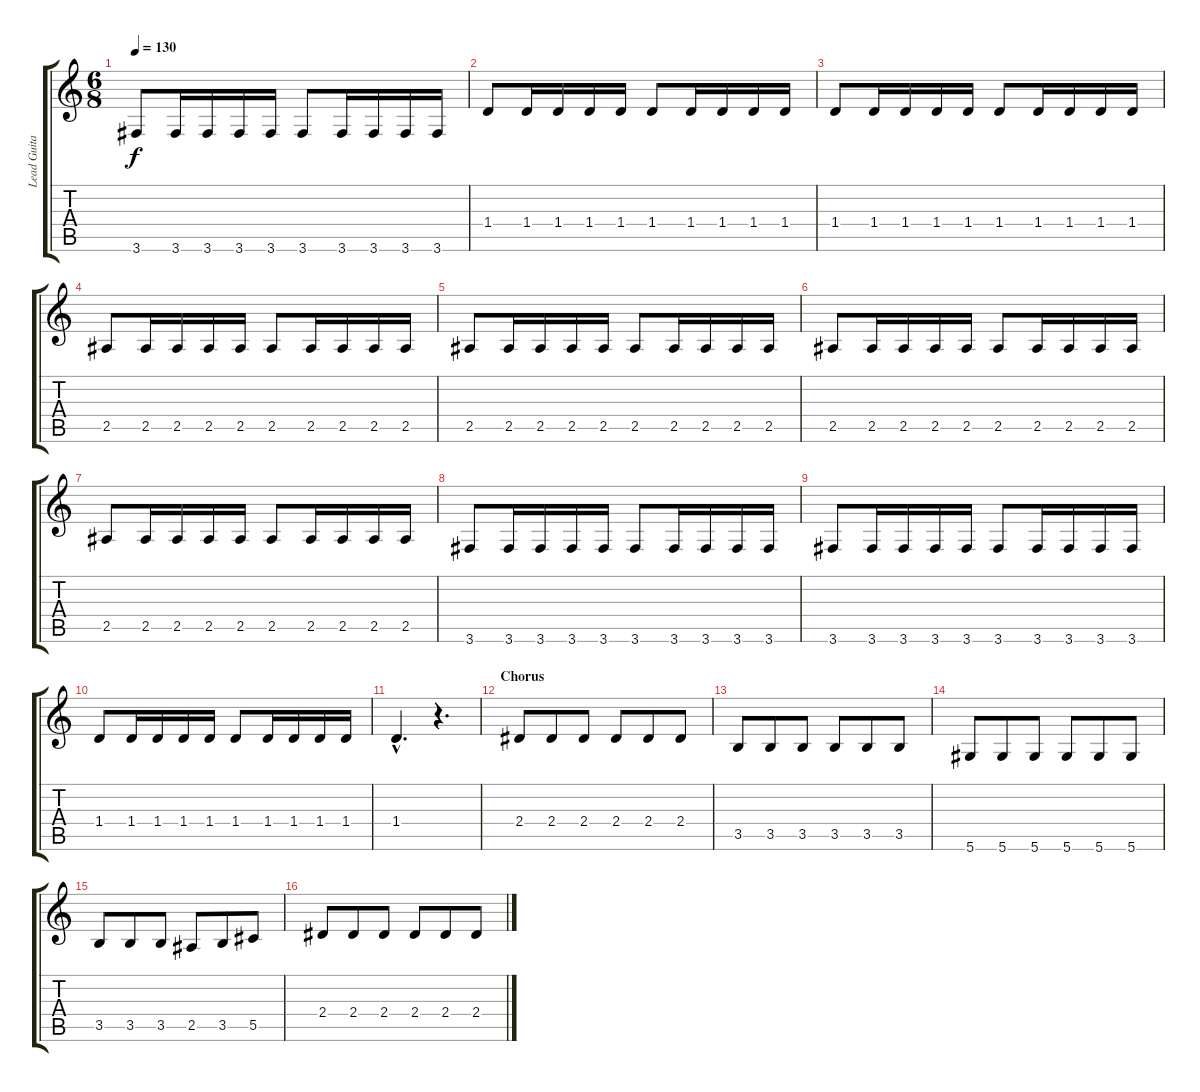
\track ("Lead Guitar (Left)" "Lead Guita") {instrument distortionguitar}
\staff {score tabs}
\tuning (Eb4 Bb3 Gb3 Db3 Ab2 Eb2) {hide}
\ts (6 8)
\tempo 130
\clef g2
\ks c
3.6.8{dy f} 3.6.16 3.6.16 3.6.16 3.6.16 3.6.8 3.6.16 3.6.16 3.6.16 3.6.16 |
1.4.8 1.4.16 1.4.16 1.4.16 1.4.16 1.4.8 1.4.16 1.4.16 1.4.16 1.4.16 |
1.4.8 1.4.16 1.4.16 1.4.16 1.4.16 1.4.8 1.4.16 1.4.16 1.4.16 1.4.16 |
2.5.8 2.5.16 2.5.16 2.5.16 2.5.16 2.5.8 2.5.16 2.5.16 2.5.16 2.5.16 |
2.5.8 2.5.16 2.5.16 2.5.16 2.5.16 2.5.8 2.5.16 2.5.16 2.5.16 2.5.16 |
2.5.8 2.5.16 2.5.16 2.5.16 2.5.16 2.5.8 2.5.16 2.5.16 2.5.16 2.5.16 |
2.5.8 2.5.16 2.5.16 2.5.16 2.5.16 2.5.8 2.5.16 2.5.16 2.5.16 2.5.16 |
3.6.8 3.6.16 3.6.16 3.6.16 3.6.16 3.6.8 3.6.16 3.6.16 3.6.16 3.6.16 |
3.6.8 3.6.16 3.6.16 3.6.16 3.6.16 3.6.8 3.6.16 3.6.16 3.6.16 3.6.16 |
1.4.8 1.4.16 1.4.16 1.4.16 1.4.16 1.4.8 1.4.16 1.4.16 1.4.16 1.4.16 |
1.4{hac}.4{d} r.4{d} |
\section ("" "Chorus")
2.4.8 2.4.8 2.4.8 2.4.8 2.4.8 2.4.8 |
3.5.8 3.5.8 3.5.8 3.5.8 3.5.8 3.5.8 |
5.6.8 5.6.8 5.6.8 5.6.8 5.6.8 5.6.8 |
3.5.8 3.5.8 3.5.8 2.5.8 3.5.8 5.5.8 |
2.4.8 2.4.8 2.4.8 2.4.8 2.4.8 2.4.8
